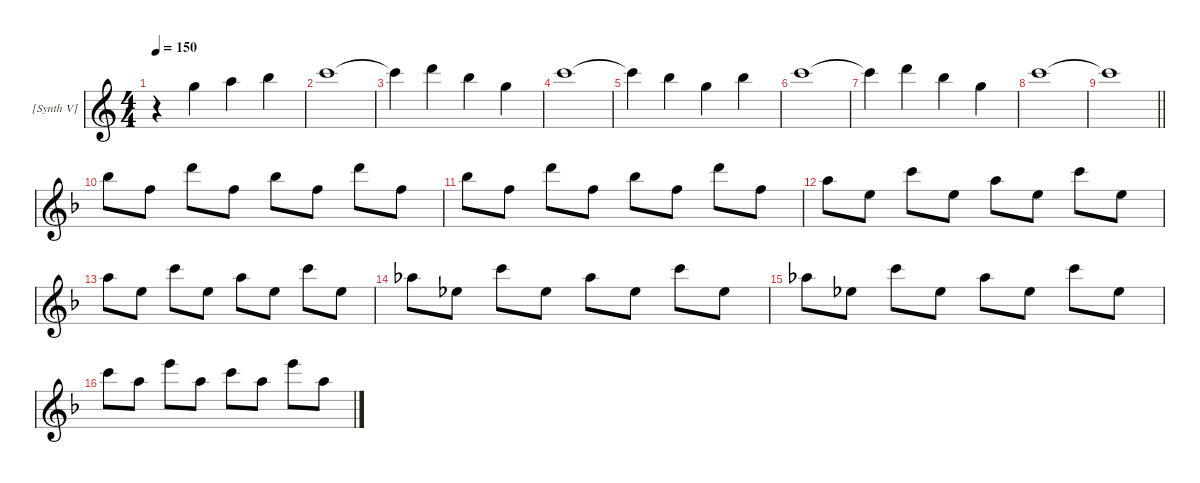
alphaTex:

\hideDynamics
\bracketExtendMode groupsimilarinstruments
\firstSystemTrackNameMode fullname
\firstSystemTrackNameOrientation horizontal
\otherSystemsTrackNameOrientation horizontal
\track ("[Synth V]" "L-Sth") {defaultSystemsLayout 8 instrument lead7fifths}
\staff {score}
\tuning (E4 B3 G3 D3 A2 E2)
\displaytranspose -12
\ts (4 4)
\tempo 150
\clef g2
\ks c
r.4{dy f beam Down} 27.1.4{beam Down} 29.1.4{beam Down} 31.1.4{beam Down} |
32.1.1{beam Down} |
32.1{t}.4{beam Down} 34.1.4{beam Down} 31.1.4{beam Down} 27.1.4{beam Down} |
32.1.1{beam Down} |
32.1{t}.4{beam Down} 31.1.4{beam Down} 27.1.4{beam Down} 31.1.4{beam Down} |
32.1.1{beam Down} |
32.1{t}.4{beam Down} 34.1.4{beam Down} 31.1.4{beam Down} 27.1.4{beam Down} |
32.1.1{beam Down} |
\barLineRight lightlight
32.1{t}.1{beam Down} |
\ks dminor
30.1{acc b}.8{beam Down} 25.1{acc forcenatural}.8{beam Down} 34.1{acc forcenatural}.8{beam Down} 25.1{acc forcenatural}.8{beam Down} 30.1{acc b}.8{beam Down} 25.1{acc forcenatural}.8{beam Down} 34.1{acc forcenatural}.8{beam Down} 25.1{acc forcenatural}.8{beam Down} |
30.1{acc b}.8{beam Down} 25.1{acc forcenatural}.8{beam Down} 34.1{acc forcenatural}.8{beam Down} 25.1{acc forcenatural}.8{beam Down} 30.1{acc b}.8{beam Down} 25.1{acc forcenatural}.8{beam Down} 34.1{acc forcenatural}.8{beam Down} 25.1{acc forcenatural}.8{beam Down} |
29.1{acc forcenatural}.8{beam Down} 24.1{acc forcenatural}.8{beam Down} 32.1{acc forcenatural}.8{beam Down} 24.1{acc forcenatural}.8{beam Down} 29.1{acc forcenatural}.8{beam Down} 24.1{acc forcenatural}.8{beam Down} 32.1{acc forcenatural}.8{beam Down} 24.1{acc forcenatural}.8{beam Down} |
29.1{acc forcenatural}.8{beam Down} 24.1{acc forcenatural}.8{beam Down} 32.1{acc forcenatural}.8{beam Down} 24.1{acc forcenatural}.8{beam Down} 29.1{acc forcenatural}.8{beam Down} 24.1{acc forcenatural}.8{beam Down} 32.1{acc forcenatural}.8{beam Down} 24.1{acc forcenatural}.8{beam Down} |
28.1{acc b}.8{beam Down} 23.1{acc b}.8{beam Down} 32.1{acc forcenatural}.8{beam Down} 23.1{acc b}.8{beam Down} 28.1{acc b}.8{beam Down} 23.1{acc b}.8{beam Down} 32.1{acc forcenatural}.8{beam Down} 23.1{acc b}.8{beam Down} |
28.1{acc b}.8{beam Down} 23.1{acc b}.8{beam Down} 32.1{acc forcenatural}.8{beam Down} 23.1{acc b}.8{beam Down} 28.1{acc b}.8{beam Down} 23.1{acc b}.8{beam Down} 32.1{acc forcenatural}.8{beam Down} 23.1{acc b}.8{beam Down} |
32.1{acc forcenatural}.8{beam Down} 29.1{acc forcenatural}.8{beam Down} 36.1{acc forcenatural}.8{beam Down} 29.1{acc forcenatural}.8{beam Down} 32.1{acc forcenatural}.8{beam Down} 29.1{acc forcenatural}.8{beam Down} 36.1{acc forcenatural}.8{beam Down} 29.1{acc forcenatural}.8{beam Down}
